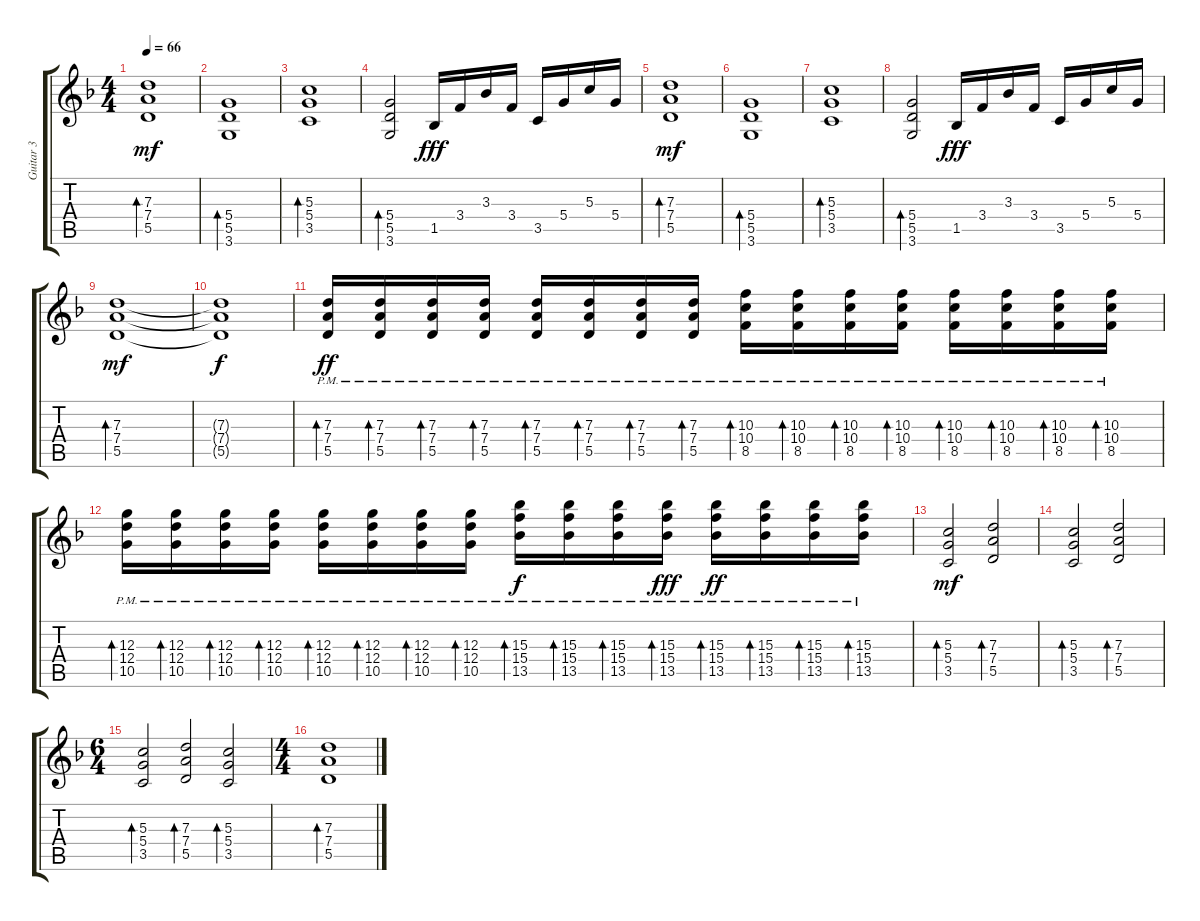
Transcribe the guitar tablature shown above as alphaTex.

\track ("Guitar 3" "Guitar 3") {instrument distortionguitar}
\staff {score tabs}
\tuning (E4 B3 G3 D3 A2 E2) {hide}
\ts (4 4)
\tempo 66
\clef g2
\ks dminor
(7.3 7.4 5.5).1{bd 30 dy mf} |
(5.4 5.5 3.6).1{bd 30} |
(5.3 5.4 3.5).1{bd 30} |
(5.4 5.5 3.6).2{bd 30} 1.5.16{dy fff} 3.4.16 3.3.16 3.4.16 3.5.16 5.4.16 5.3.16 5.4.16 |
(7.3 7.4 5.5).1{bd 30 dy mf} |
(5.4 5.5 3.6).1{bd 30} |
(5.3 5.4 3.5).1{bd 30} |
(5.4 5.5 3.6).2{bd 30} 1.5.16{dy fff} 3.4.16 3.3.16 3.4.16 3.5.16 5.4.16 5.3.16 5.4.16 |
(7.3 7.4 5.5).1{bd 30 dy mf} |
(7.3{t} 7.4{t} 5.5{t}).1{dy f} |
(7.3{pm} 7.4{pm} 5.5{pm}).16{bd 30 dy ff} (7.3{pm} 7.4{pm} 5.5{pm}).16{bd 30} (7.3{pm} 7.4{pm} 5.5{pm}).16{bd 30} (7.3{pm} 7.4{pm} 5.5{pm}).16{bd 30} (7.3{pm} 7.4{pm} 5.5{pm}).16{bd 30} (7.3{pm} 7.4{pm} 5.5{pm}).16{bd 30} (7.3{pm} 7.4{pm} 5.5{pm}).16{bd 30} (7.3{pm} 7.4{pm} 5.5{pm}).16{bd 30} (10.3{pm} 10.4{pm} 8.5{pm}).16{bd 30} (10.3{pm} 10.4{pm} 8.5{pm}).16{bd 30} (10.3{pm} 10.4{pm} 8.5{pm}).16{bd 30} (10.3{pm} 10.4{pm} 8.5{pm}).16{bd 30} (10.3{pm} 10.4{pm} 8.5{pm}).16{bd 30} (10.3{pm} 10.4{pm} 8.5{pm}).16{bd 30} (10.3{pm} 10.4{pm} 8.5{pm}).16{bd 30} (10.3{pm} 10.4{pm} 8.5{pm}).16{bd 30} |
(12.3{pm} 12.4{pm} 10.5{pm}).16{bd 30} (12.3{pm} 12.4{pm} 10.5{pm}).16{bd 30} (12.3{pm} 12.4{pm} 10.5{pm}).16{bd 30} (12.3{pm} 12.4{pm} 10.5{pm}).16{bd 30} (12.3{pm} 12.4{pm} 10.5{pm}).16{bd 30} (12.3{pm} 12.4{pm} 10.5{pm}).16{bd 30} (12.3{pm} 12.4{pm} 10.5{pm}).16{bd 30} (12.3{pm} 12.4{pm} 10.5{pm}).16{bd 30} (15.3{pm} 15.4{pm} 13.5{pm}).16{bd 30 dy f} (15.3{pm} 15.4{pm} 13.5{pm}).16{bd 30} (15.3{pm} 15.4{pm} 13.5{pm}).16{bd 30} (15.3{pm} 15.4{pm} 13.5{pm}).16{bd 30 dy fff} (15.3{pm} 15.4{pm} 13.5{pm}).16{bd 30 dy ff} (15.3{pm} 15.4{pm} 13.5{pm}).16{bd 30} (15.3{pm} 15.4{pm} 13.5{pm}).16{bd 30} (15.3{pm} 15.4{pm} 13.5{pm}).16{bd 30} |
(5.3 5.4 3.5).2{bd 120 dy mf} (7.3 7.4 5.5).2{bd 120} |
(5.3 5.4 3.5).2{bd 120} (7.3 7.4 5.5).2{bd 120} |
\ts (6 4)
(5.3 5.4 3.5).2{bd 120} (7.3 7.4 5.5).2{bd 120} (5.3 5.4 3.5).2{bd 120} |
\ts (4 4)
(7.3 7.4 5.5).1{bd 120}
